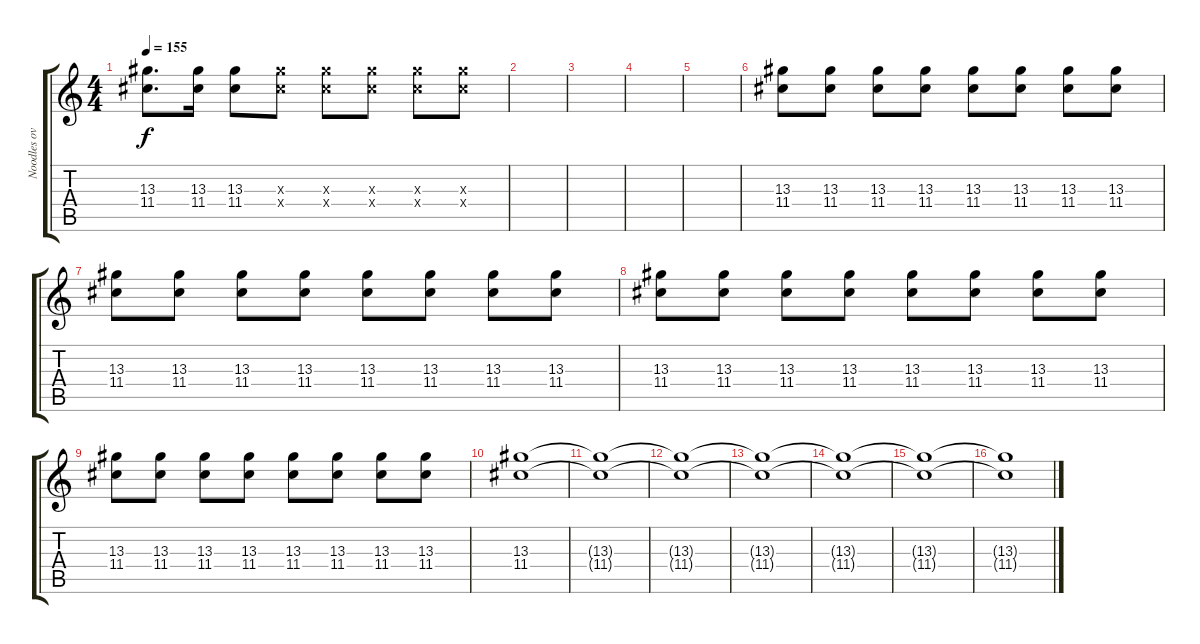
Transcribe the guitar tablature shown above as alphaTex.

\track ("Noodles over" "Noodles ov") {instrument overdrivenguitar}
\staff {score tabs}
\tuning (E4 B3 G3 D3 A2 E2) {hide}
\ts (4 4)
\tempo 155
\clef g2
\ks c
(13.3 11.4).8{d dy f} (13.3 11.4).16 (13.3 11.4).8 (13.3{x} 11.4{x}).8 (13.3{x} 11.4{x}).8 (13.3{x} 11.4{x}).8 (13.3{x} 11.4{x}).8 (13.3{x} 11.4{x}).8 |
|
|
|
|
(13.3 11.4).8 (13.3 11.4).8 (13.3 11.4).8 (13.3 11.4).8 (13.3 11.4).8 (13.3 11.4).8 (13.3 11.4).8 (13.3 11.4).8 |
(13.3 11.4).8 (13.3 11.4).8 (13.3 11.4).8 (13.3 11.4).8 (13.3 11.4).8 (13.3 11.4).8 (13.3 11.4).8 (13.3 11.4).8 |
(13.3 11.4).8 (13.3 11.4).8 (13.3 11.4).8 (13.3 11.4).8 (13.3 11.4).8 (13.3 11.4).8 (13.3 11.4).8 (13.3 11.4).8 |
(13.3 11.4).8 (13.3 11.4).8 (13.3 11.4).8 (13.3 11.4).8 (13.3 11.4).8 (13.3 11.4).8 (13.3 11.4).8 (13.3 11.4).8 |
(13.3 11.4).1 |
(13.3{t} 11.4{t}).1 |
(13.3{t} 11.4{t}).1 |
(13.3{t} 11.4{t}).1 |
(13.3{t} 11.4{t}).1 |
(13.3{t} 11.4{t}).1 |
(13.3{t} 11.4{t}).1
